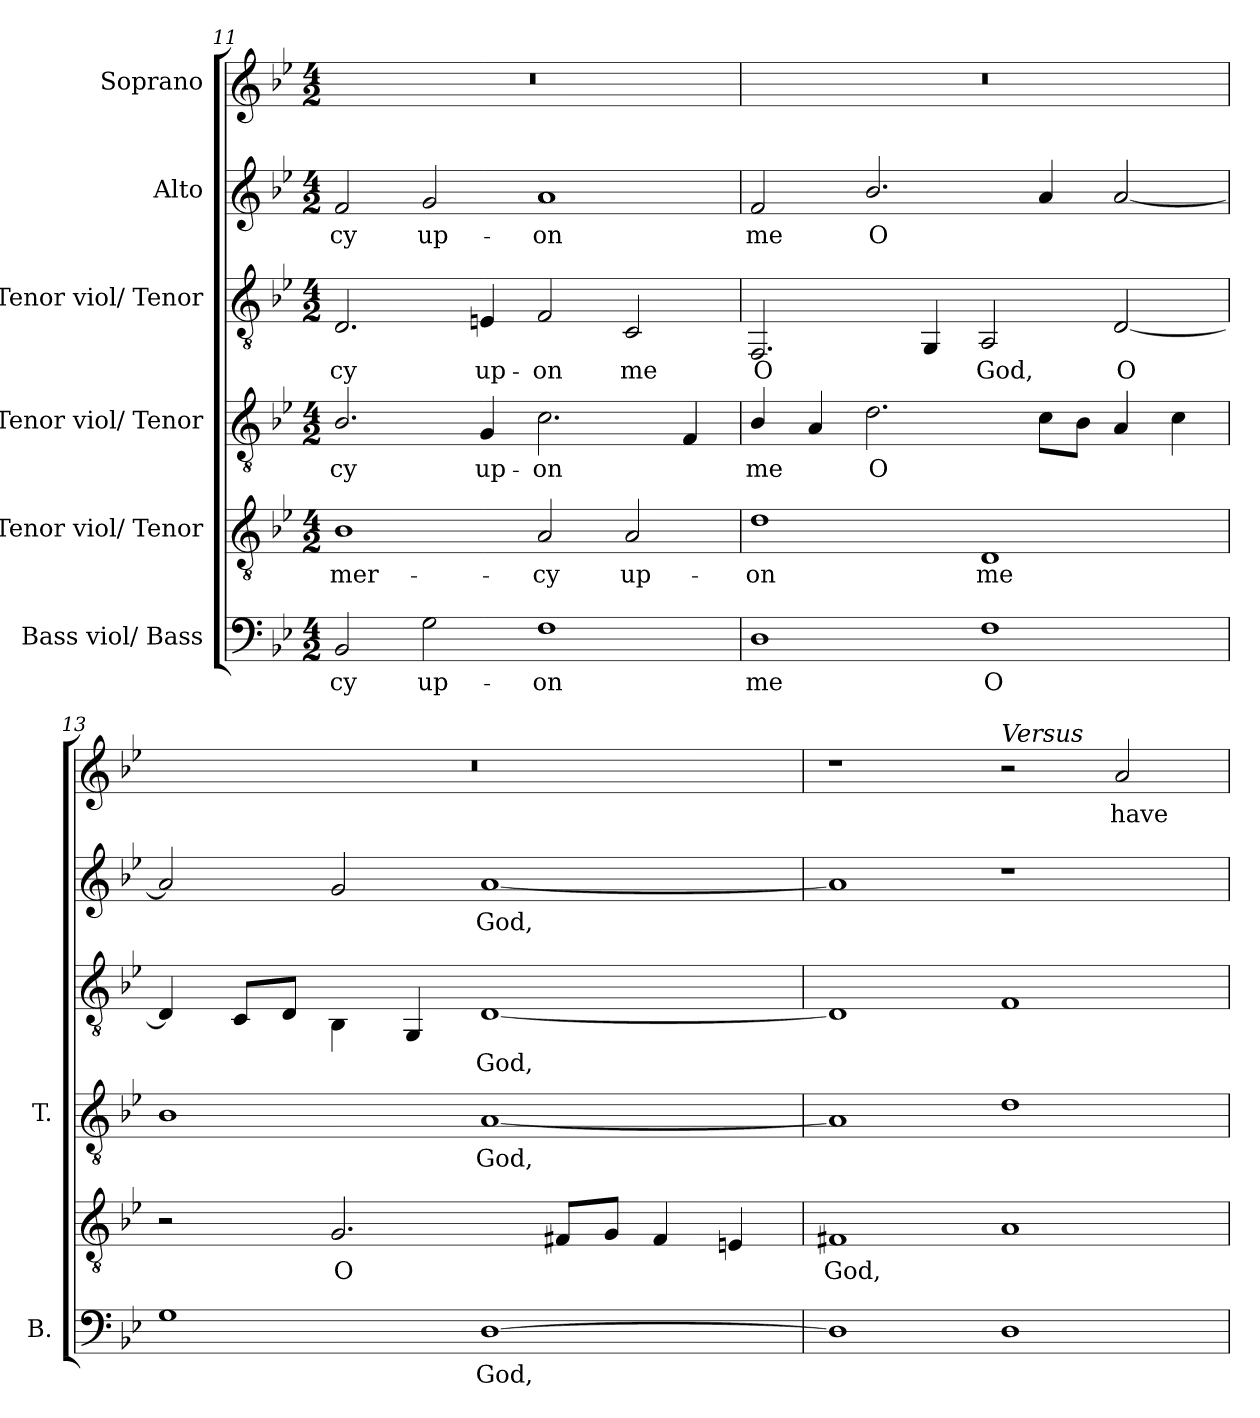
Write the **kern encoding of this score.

**kern	**text	**kern	**text	**kern	**text	**kern	**text	**kern	**text	**kern	**text
*part6	*part6	*part5	*part5	*part4	*part4	*part3	*part3	*part2	*part2	*part1	*part1
*staff6	*staff6	*staff5	*staff5	*staff4	*staff4	*staff3	*staff3	*staff2	*staff2	*staff1	*staff1
*I"Bass viol/ Bass	*	*I"Tenor viol/ Tenor	*	*I"Tenor viol/ Tenor	*	*I"Tenor viol/ Tenor	*	*I"Alto	*	*I"Soprano	*
*I'B.	*	*	*	*I'T.	*	*	*	*	*	*	*
*clefF4	*	*clefGv2	*	*clefGv2	*	*clefGv2	*	*clefG2	*	*clefG2	*
*	*	*ITrd7c12	*	*ITrd7c12	*	*	*	*	*	*	*
*k[b-e-]	*	*k[b-e-]	*	*k[b-e-]	*	*k[b-e-]	*	*k[b-e-]	*	*k[b-e-]	*
*B-:	*	*B-:	*	*B-:	*	*B-:	*	*B-:	*	*B-:	*
*M4/2	*	*M4/2	*	*M4/2	*	*M4/2	*	*M4/2	*	*M4/2	*
=11	=11	=11	=11	=11	=11	=11	=11	=11	=11	=11	=11
!	!LO:LY:b:color=#000000	!	!	!	!	!	!	!	!	!	!
!	!	!	!LO:LY:b:color=#000000	!	!	!	!	!	!	!	!
!	!	!	!	!	!LO:LY:b:color=#000000	!	!	!	!	!	!
!	!	!	!	!	!	!	!LO:LY:b:color=#000000	!	!	!	!
!	!	!	!	!	!	!	!	!	!LO:LY:b:color=#000000	!LO:N:vis=1	!
2BB-i/	-cy	1BB-i	mer-	2.BB-i/	-cy	2.Di/	-cy	2fi/	-cy	0r	.
!	!LO:LY:b:color=#000000	!	!	!	!	!	!	!	!	!	!
!	!	!	!	!	!	!	!	!	!LO:LY:b:color=#000000	!	!
2Gi\	up-	.	.	.	.	.	.	2gi/	up-	.	.
!	!	!	!	!	!LO:LY:b:color=#000000	!	!	!	!	!	!
!	!	!	!	!	!	!	!LO:LY:b:color=#000000	!	!	!	!
.	.	.	.	4GGi/	up-	4Eni/	up-	.	.	.	.
!	!LO:LY:b:color=#000000	!	!	!	!	!	!	!	!	!	!
!	!	!	!LO:LY:b:color=#000000	!	!	!	!	!	!	!	!
!	!	!	!	!	!LO:LY:b:color=#000000	!	!	!	!	!	!
!	!	!	!	!	!	!	!LO:LY:b:color=#000000	!	!	!	!
!	!	!	!	!	!	!	!	!	!LO:LY:b:color=#000000	!	!
1Fi	-on	2AAi/	-cy	2.Ci\	-on	2Fi/	-on	1ai	-on	.	.
!	!	!	!LO:LY:b:color=#000000	!	!	!	!	!	!	!	!
!	!	!	!	!	!	!	!LO:LY:b:color=#000000	!	!	!	!
.	.	2AAi/	up-	.	.	2Ci/	me	.	.	.	.
.	.	.	.	4FFi/	.	.	.	.	.	.	.
=12	=12	=12	=12	=12	=12	=12	=12	=12	=12	=12	=12
!	!LO:LY:b:color=#000000	!	!	!	!	!	!	!	!	!	!
!	!	!	!LO:LY:b:color=#000000	!	!	!	!	!	!	!	!
!	!	!	!	!	!LO:LY:b:color=#000000	!	!	!	!	!	!
!	!	!	!	!	!	!	!LO:LY:b:color=#000000	!	!	!	!
!	!	!	!	!	!	!	!	!	!LO:LY:b:color=#000000	!LO:N:vis=1	!
1Di	me	1Di	-on	4BB-i/	me	2.FFi/	O	2fi/	me	0r	.
.	.	.	.	4AAi/	.	.	.	.	.	.	.
!	!	!	!	!	!LO:LY:b:color=#000000	!	!	!	!	!	!
!	!	!	!	!	!	!	!	!	!LO:LY:b:color=#000000	!	!
.	.	.	.	2.Di\	O	.	.	2.b-i/	O	.	.
.	.	.	.	.	.	4GGi/	.	.	.	.	.
!	!LO:LY:b:color=#000000	!	!	!	!	!	!	!	!	!	!
!	!	!	!LO:LY:b:color=#000000	!	!	!	!	!	!	!	!
!	!	!	!	!	!	!	!LO:LY:b:color=#000000	!	!	!	!
1Fi	O	1DDi	me	.	.	2AAi/	God,	.	.	.	.
.	.	.	.	8Ci\L	.	.	.	4ai/	.	.	.
.	.	.	.	8BB-i\J	.	.	.	.	.	.	.
!	!	!	!	!	!	!	!LO:LY:b:color=#000000	!	!	!	!
.	.	.	.	4AAi/	.	[2Di/	O	[2ai/	.	.	.
.	.	.	.	4Ci\	.	.	.	.	.	.	.
=13	=13	=13	=13	=13	=13	=13	=13	=13	=13	=13	=13
!	!	!	!	!	!	!	!	!	!	!LO:N:vis=1	!
1Gi	.	2r	.	1BB-i	.	4Di/]	.	2ai/]	.	0r	.
.	.	.	.	.	.	8Ci/L	.	.	.	.	.
.	.	.	.	.	.	8Di/J	.	.	.	.	.
!	!	!	!LO:LY:b:color=#000000	!	!	!	!	!	!	!	!
.	.	2.GGi/	O	.	.	4BB-i\	.	2gi/	.	.	.
.	.	.	.	.	.	4GGi/	.	.	.	.	.
!	!LO:LY:b:color=#000000	!	!	!	!	!	!	!	!	!	!
!	!	!	!	!	!LO:LY:b:color=#000000	!	!	!	!	!	!
!	!	!	!	!	!	!	!LO:LY:b:color=#000000	!	!	!	!
!	!	!	!	!	!	!	!	!	!LO:LY:b:color=#000000	!	!
[1Di	God,	.	.	[1AAi	God,	[1Di	God,	[1ai	God,	.	.
.	.	8FF#Xi/L	.	.	.	.	.	.	.	.	.
.	.	8GGi/J	.	.	.	.	.	.	.	.	.
.	.	4FF#i/	.	.	.	.	.	.	.	.	.
.	.	4EEni/	.	.	.	.	.	.	.	.	.
!!LO:LB:g=z
=14	=14	=14	=14	=14	=14	=14	=14	=14	=14	=14	=14
!	!	!	!LO:LY:b:color=#000000	!	!	!	!	!	!	!	!
1Di]	.	1FF#Xi	God,	1AAi]	.	1Di]	.	1ai]	.	1r	.
!	!	!	!	!	!	!	!	!	!	!LO:TX:a:i:t=Versus	!
1Di	.	1AAi	.	1Di	.	1Fi	.	1r	.	2r	.
!	!	!	!	!	!	!	!	!	!	!	!LO:LY:b:color=#000000
.	.	.	.	.	.	.	.	.	.	2ai/	have
=	=	=	=	=	=	=	=	=	=	=	=
*-	*-	*-	*-	*-	*-	*-	*-	*-	*-	*-	*-
